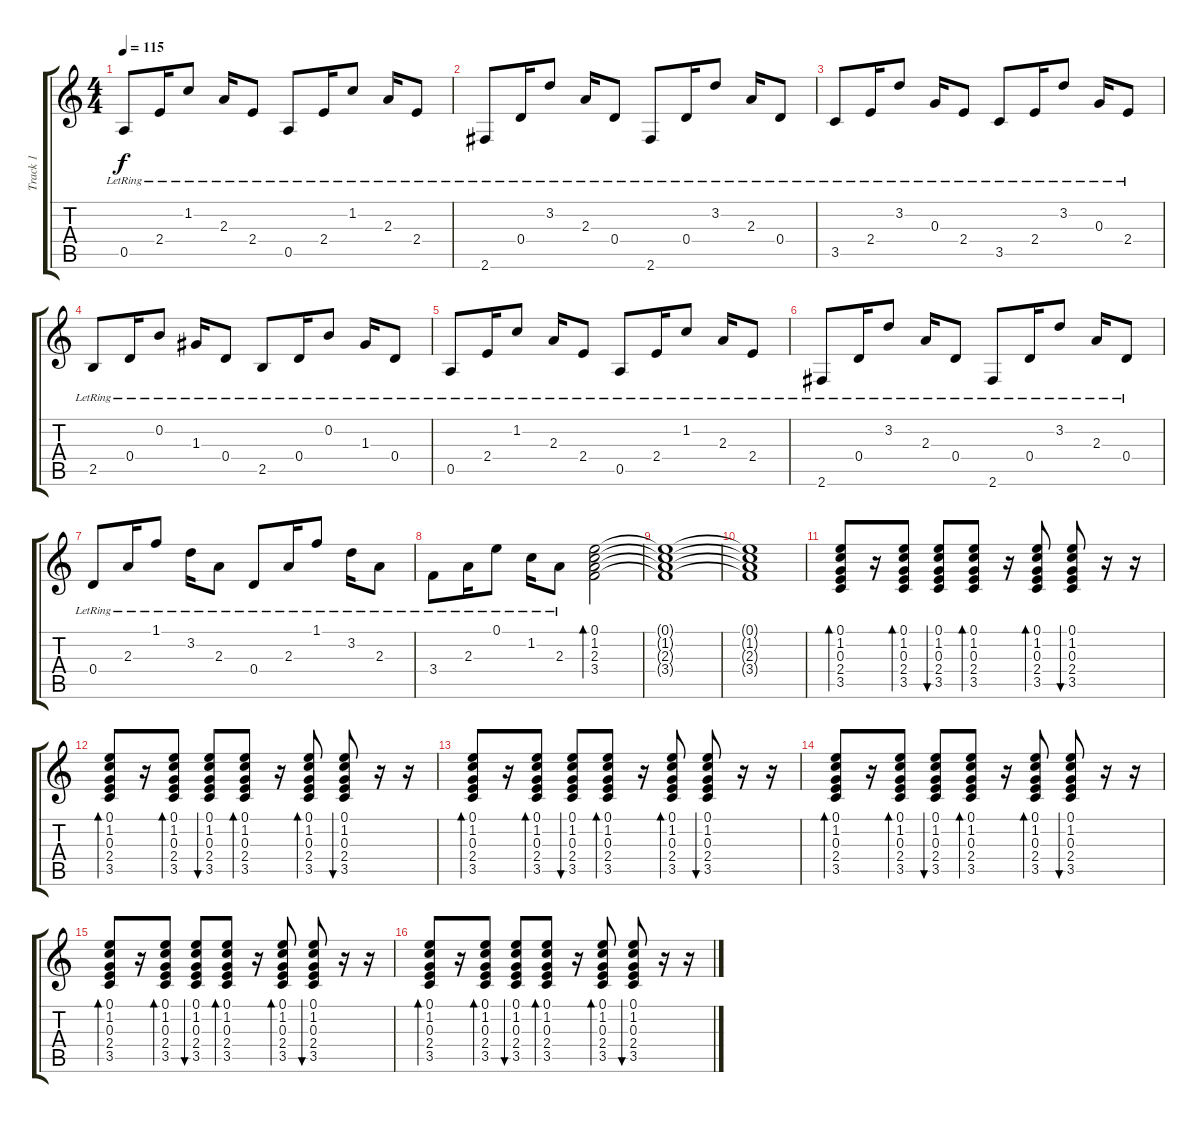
\track ("Track 1" "Track 1") {instrument acousticguitarsteel}
\staff {score tabs}
\tuning (E4 B3 G3 D3 A2 E2) {hide}
\ts (4 4)
\tempo 115
\clef g2
\ks c
0.5{lr}.8{dy f} 2.4{lr}.16 1.2{lr}.8 2.3{lr}.16 2.4{lr}.8 0.5{lr}.8 2.4{lr}.16 1.2{lr}.8 2.3{lr}.16 2.4{lr}.8 |
2.6{lr}.8 0.4{lr}.16 3.2{lr}.8 2.3{lr}.16 0.4{lr}.8 2.6{lr}.8 0.4{lr}.16 3.2{lr}.8 2.3{lr}.16 0.4{lr}.8 |
3.5{lr}.8 2.4{lr}.16 3.2{lr}.8 0.3{lr}.16 2.4{lr}.8 3.5{lr}.8 2.4{lr}.16 3.2{lr}.8 0.3{lr}.16 2.4{lr}.8 |
2.5{lr}.8 0.4{lr}.16 0.2{lr}.8 1.3{lr}.16 0.4{lr}.8 2.5{lr}.8 0.4{lr}.16 0.2{lr}.8 1.3{lr}.16 0.4{lr}.8 |
0.5{lr}.8 2.4{lr}.16 1.2{lr}.8 2.3{lr}.16 2.4{lr}.8 0.5{lr}.8 2.4{lr}.16 1.2{lr}.8 2.3{lr}.16 2.4{lr}.8 |
2.6{lr}.8 0.4{lr}.16 3.2{lr}.8 2.3{lr}.16 0.4{lr}.8 2.6{lr}.8 0.4{lr}.16 3.2{lr}.8 2.3{lr}.16 0.4{lr}.8 |
0.4{lr}.8 2.3{lr}.16 1.1{lr}.8 3.2{lr}.16 2.3{lr}.8 0.4{lr}.8 2.3{lr}.16 1.1{lr}.8 3.2{lr}.16 2.3{lr}.8 |
3.4{lr}.8 2.3{lr}.16 0.1{lr}.8 1.2{lr}.16 2.3{lr}.8 (0.1 1.2 2.3 3.4).2{bd 240} |
(0.1{t} 1.2{t} 2.3{t} 3.4{t}).1 |
(0.1{t} 1.2{t} 2.3{t} 3.4{t}).1 |
(0.1 1.2 0.3 2.4 3.5).8{bd 60} r.16 (0.1 1.2 0.3 2.4 3.5).8{bd 60} (0.1 1.2 0.3 2.4 3.5).8{bu 60} (0.1 1.2 0.3 2.4 3.5).8{bd 60} r.16 (0.1 1.2 0.3 2.4 3.5).8{bd 60} (0.1 1.2 0.3 2.4 3.5).8{bu 60} r.16 r.16 |
(0.1 1.2 0.3 2.4 3.5).8{bd 60} r.16 (0.1 1.2 0.3 2.4 3.5).8{bd 60} (0.1 1.2 0.3 2.4 3.5).8{bu 60} (0.1 1.2 0.3 2.4 3.5).8{bd 60} r.16 (0.1 1.2 0.3 2.4 3.5).8{bd 60} (0.1 1.2 0.3 2.4 3.5).8{bu 60} r.16 r.16 |
(0.1 1.2 0.3 2.4 3.5).8{bd 60} r.16 (0.1 1.2 0.3 2.4 3.5).8{bd 60} (0.1 1.2 0.3 2.4 3.5).8{bu 60} (0.1 1.2 0.3 2.4 3.5).8{bd 60} r.16 (0.1 1.2 0.3 2.4 3.5).8{bd 60} (0.1 1.2 0.3 2.4 3.5).8{bu 60} r.16 r.16 |
(0.1 1.2 0.3 2.4 3.5).8{bd 60} r.16 (0.1 1.2 0.3 2.4 3.5).8{bd 60} (0.1 1.2 0.3 2.4 3.5).8{bu 60} (0.1 1.2 0.3 2.4 3.5).8{bd 60} r.16 (0.1 1.2 0.3 2.4 3.5).8{bd 60} (0.1 1.2 0.3 2.4 3.5).8{bu 60} r.16 r.16 |
(0.1 1.2 0.3 2.4 3.5).8{bd 60} r.16 (0.1 1.2 0.3 2.4 3.5).8{bd 60} (0.1 1.2 0.3 2.4 3.5).8{bu 60} (0.1 1.2 0.3 2.4 3.5).8{bd 60} r.16 (0.1 1.2 0.3 2.4 3.5).8{bd 60} (0.1 1.2 0.3 2.4 3.5).8{bu 60} r.16 r.16 |
(0.1 1.2 0.3 2.4 3.5).8{bd 60} r.16 (0.1 1.2 0.3 2.4 3.5).8{bd 60} (0.1 1.2 0.3 2.4 3.5).8{bu 60} (0.1 1.2 0.3 2.4 3.5).8{bd 60} r.16 (0.1 1.2 0.3 2.4 3.5).8{bd 60} (0.1 1.2 0.3 2.4 3.5).8{bu 60} r.16 r.16
